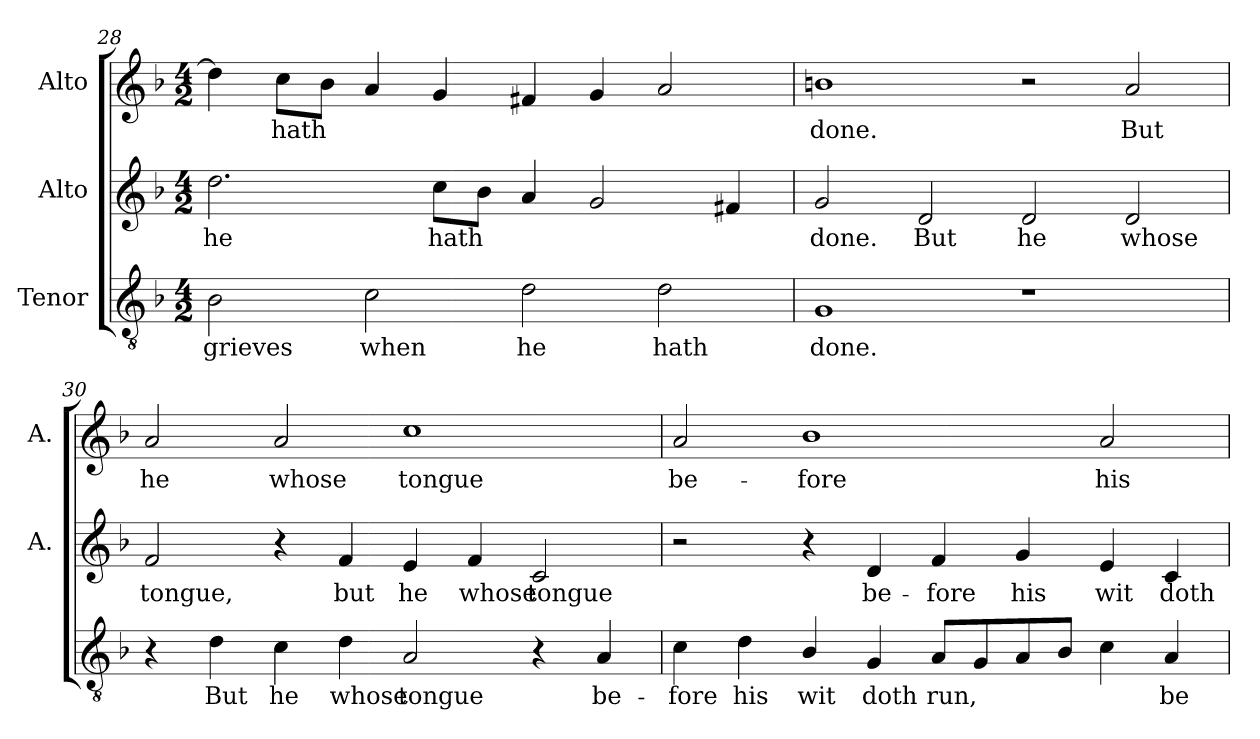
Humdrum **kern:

**kern	**text	**kern	**text	**kern	**text
*part3	*part3	*part2	*part2	*part1	*part1
*staff3	*staff3	*staff2	*staff2	*staff1	*staff1
*I"Tenor	*	*I"Alto	*	*I"Alto	*
*	*	*I'A.	*	*I'A.	*
!!LO:LB:g=z
*clefGv2	*	*clefG2	*	*clefG2	*
*ITrd7c12	*	*	*	*	*
*k[b-]	*	*k[b-]	*	*k[b-]	*
*F:	*	*F:	*	*F:	*
*M4/2	*	*M4/2	*	*M4/2	*
=28	=28	=28	=28	=28	=28
!	!LO:LY:b:color=#000000	!	!	!	!
!	!	!	!LO:LY:b:color=#000000	!	!
2BB-i\	grieves	2.ddi\	he	4ddi\]	.
!	!	!	!	!	!LO:LY:b:color=#000000
.	.	.	.	8cci\L	hath
.	.	.	.	8b-i\J	.
!	!LO:LY:b:color=#000000	!	!	!	!
2Ci\	when	.	.	4ai/	.
!	!	!	!LO:LY:b:color=#000000	!	!
.	.	8cci\L	hath	4gi/	.
.	.	8b-i\J	.	.	.
!	!LO:LY:b:color=#000000	!	!	!	!
2Di\	he	4ai/	.	4f#Xi/	.
.	.	2gi/	.	4gi/	.
!	!LO:LY:b:color=#000000	!	!	!	!
2Di\	hath	.	.	2ai/	.
.	.	4f#Xi/	.	.	.
=29	=29	=29	=29	=29	=29
!	!LO:LY:b:color=#000000	!	!	!	!
!	!	!	!LO:LY:b:color=#000000	!	!
!	!	!	!	!	!LO:LY:b:color=#000000
1GGi	done.	2gi/	done.	1bni	done.
!	!	!	!LO:LY:b:color=#000000	!	!
.	.	2di/	But	.	.
!	!	!	!LO:LY:b:color=#000000	!	!
1r	.	2di/	he	2r	.
!	!	!	!LO:LY:b:color=#000000	!	!
!	!	!	!	!	!LO:LY:b:color=#000000
.	.	2di/	whose	2ai/	But
=30	=30	=30	=30	=30	=30
!	!	!	!LO:LY:b:color=#000000	!	!
!	!	!	!	!	!LO:LY:b:color=#000000
4r	.	2fi/	tongue,	2ai/	he
!	!LO:LY:b:color=#000000	!	!	!	!
4Di\	But	.	.	.	.
!	!LO:LY:b:color=#000000	!	!	!	!
!	!	!	!	!	!LO:LY:b:color=#000000
4Ci\	he	4r	.	2ai/	whose
!	!LO:LY:b:color=#000000	!	!	!	!
!	!	!	!LO:LY:b:color=#000000	!	!
4Di\	whose	4fi/	but	.	.
!	!LO:LY:b:color=#000000	!	!	!	!
!	!	!	!LO:LY:b:color=#000000	!	!
!	!	!	!	!	!LO:LY:b:color=#000000
2AAi/	tongue	4ei/	he	1cci	tongue
!	!	!	!LO:LY:b:color=#000000	!	!
.	.	4fi/	whose	.	.
!	!	!	!LO:LY:b:color=#000000	!	!
4r	.	2ci/	tongue	.	.
!	!LO:LY:b:color=#000000	!	!	!	!
4AAi/	be-	.	.	.	.
!!LO:PB:g=z
=31	=31	=31	=31	=31	=31
!	!LO:LY:b:color=#000000	!	!	!	!
!	!	!	!	!	!LO:LY:b:color=#000000
4Ci\	-fore	2r	.	2ai/	be-
!	!LO:LY:b:color=#000000	!	!	!	!
4Di\	his	.	.	.	.
!	!LO:LY:b:color=#000000	!	!	!	!
!	!	!	!	!	!LO:LY:b:color=#000000
4BB-i/	wit	4r	.	1b-i	-fore
!	!LO:LY:b:color=#000000	!	!	!	!
!	!	!	!LO:LY:b:color=#000000	!	!
4GGi/	doth	4di/	be-	.	.
!	!LO:LY:b:color=#000000	!	!	!	!
!	!	!	!LO:LY:b:color=#000000	!	!
8AAi/L	run,	4fi/	-fore	.	.
8GGi/	.	.	.	.	.
!	!	!	!LO:LY:b:color=#000000	!	!
8AAi/	.	4gi/	his	.	.
8BB-i/J	.	.	.	.	.
!	!	!	!LO:LY:b:color=#000000	!	!
!	!	!	!	!	!LO:LY:b:color=#000000
4Ci\	.	4ei/	wit	2ai/	his
!	!LO:LY:b:color=#000000	!	!	!	!
!	!	!	!LO:LY:b:color=#000000	!	!
4AAi/	be-	4ci/	doth	.	.
=	=	=	=	=	=
*-	*-	*-	*-	*-	*-
